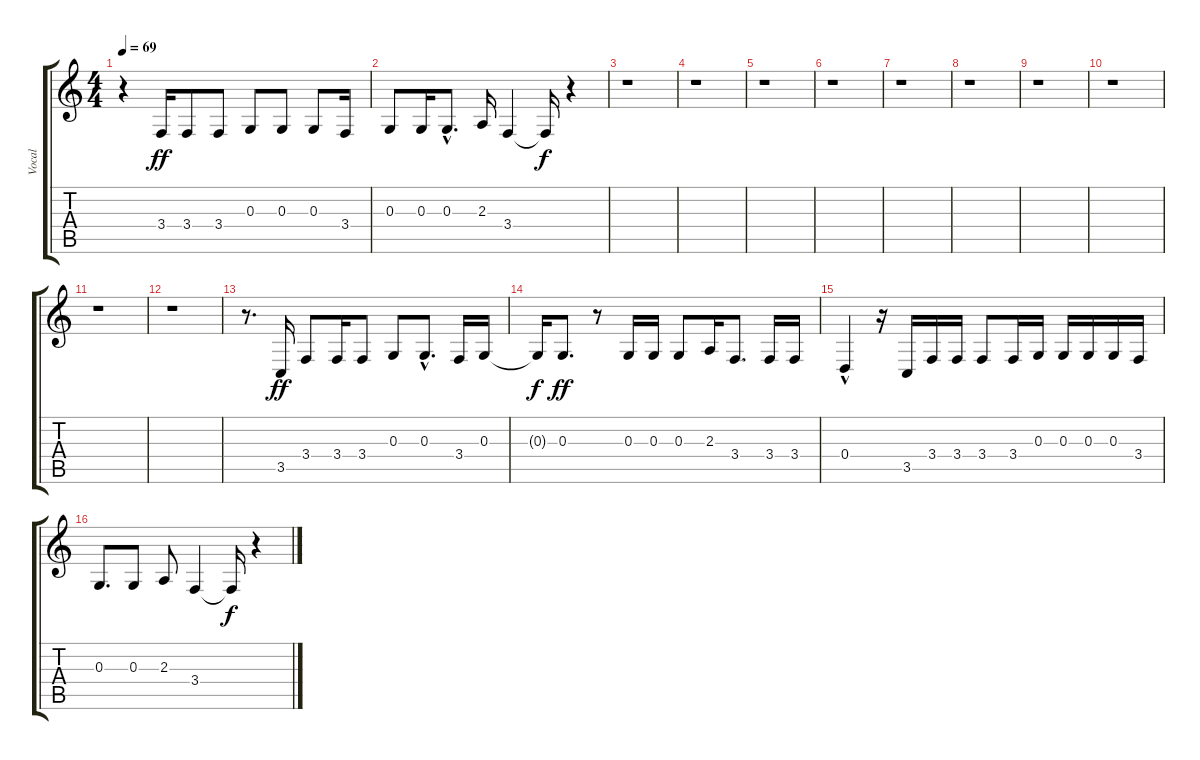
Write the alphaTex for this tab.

\track ("Vocal" "Vocal") {instrument altosax}
\staff {score tabs}
\tuning (E4 B3 G3 D3 A2 D2) {hide}
\ts (4 4)
\tempo 69
\clef g2
\ks c
r.4{dy f} 3.4.16{dy ff} 3.4.8 3.4.8 0.3.8 0.3.8 0.3.8 3.4.16 |
0.3.8 0.3.16 0.3{hac}.8{d} 2.3.16 3.4.4 3.4{t}.16{dy f} r.4 |
r.1 |
r.1 |
r.1 |
r.1 |
r.1 |
r.1 |
r.1 |
r.1 |
r.1 |
r.1 |
r.8{d} 3.5.16{dy ff} 3.4.8 3.4.16 3.4.8 0.3.8 0.3{hac}.8{d} 3.4.16 0.3.16 |
0.3{t}.16{dy f} 0.3.8{d dy ff} r.8 0.3.16 0.3.16 0.3.8 2.3.16 3.4.8{d} 3.4.16 3.4.16 |
0.4{hac}.4 r.16 3.5.16 3.4.16 3.4.16 3.4.8 3.4.16 0.3.16 0.3.16 0.3.16 0.3.16 3.4.16 |
0.3.8{d} 0.3.8 2.3.8 3.4.4 3.4{t}.16{dy f} r.4
